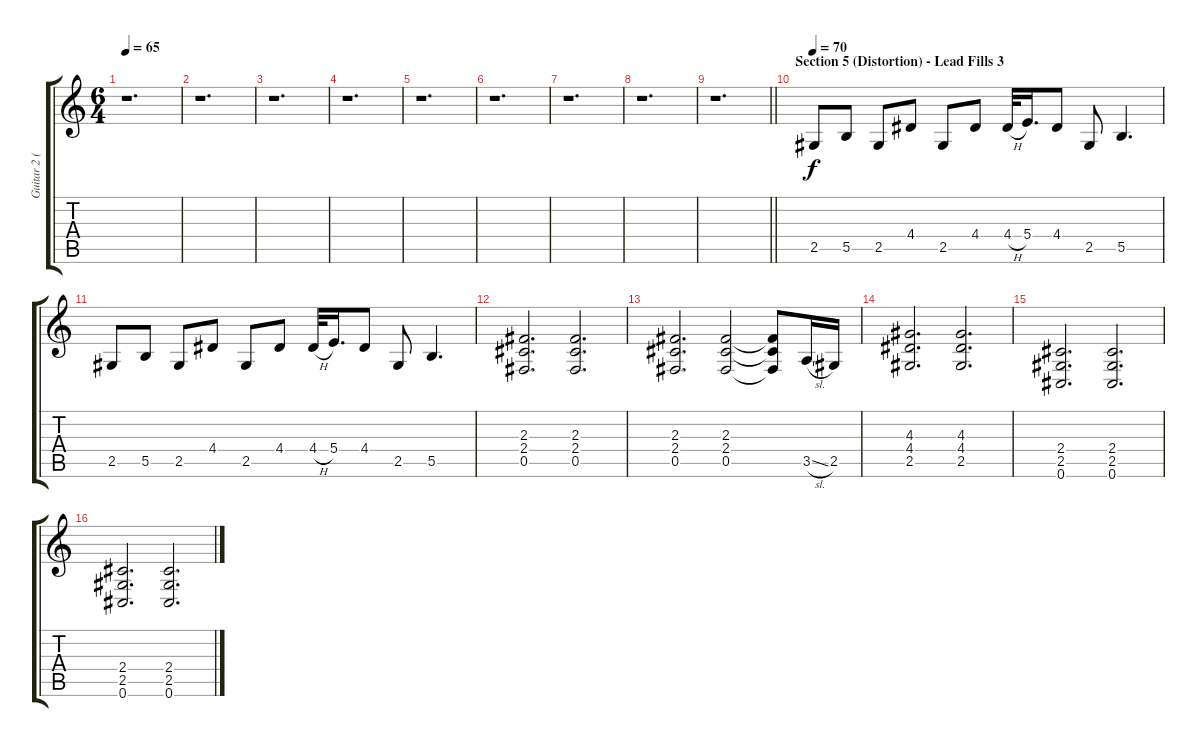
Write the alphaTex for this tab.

\track ("Guitar 2 (Distortion)" "Guitar 2 (") {instrument distortionguitar}
\staff {score tabs}
\tuning (Db4 Ab3 E3 B2 Gb2 Db2) {hide}
\ts (6 4)
\tempo 65
\clef g2
\ks c
r.1{d dy f} |
r.1{d} |
r.1{d} |
r.1{d} |
r.1{d} |
r.1{d} |
r.1{d} |
r.1{d} |
\barLineRight lightlight
r.1{d} |
\section ("" "Section 5 (Distortion) - Lead Fills 3")
\tempo 70
2.5.8 5.5.8 2.5.8 4.4.8 2.5.8 4.4.8 4.4{h}.32 5.4.16{d} 4.4.8 2.5.8 5.5.4{d} |
2.5.8 5.5.8 2.5.8 4.4.8 2.5.8 4.4.8 4.4{h}.32 5.4.16{d} 4.4.8 2.5.8 5.5.4{d} |
(2.3 2.4 0.5).2{d} (2.3 2.4 0.5).2{d} |
(2.3 2.4 0.5).2{d} (2.3 2.4 0.5).2 (2.3{t} 2.4{t} 0.5{t}).8 3.5{sl}.16 2.5.16 |
(4.3 4.4 2.5).2{d} (4.3 4.4 2.5).2{d} |
(2.4 2.5 0.6).2{d} (2.4 2.5 0.6).2{d} |
(2.4 2.5 0.6).2{d} (2.4 2.5 0.6).2{d}
